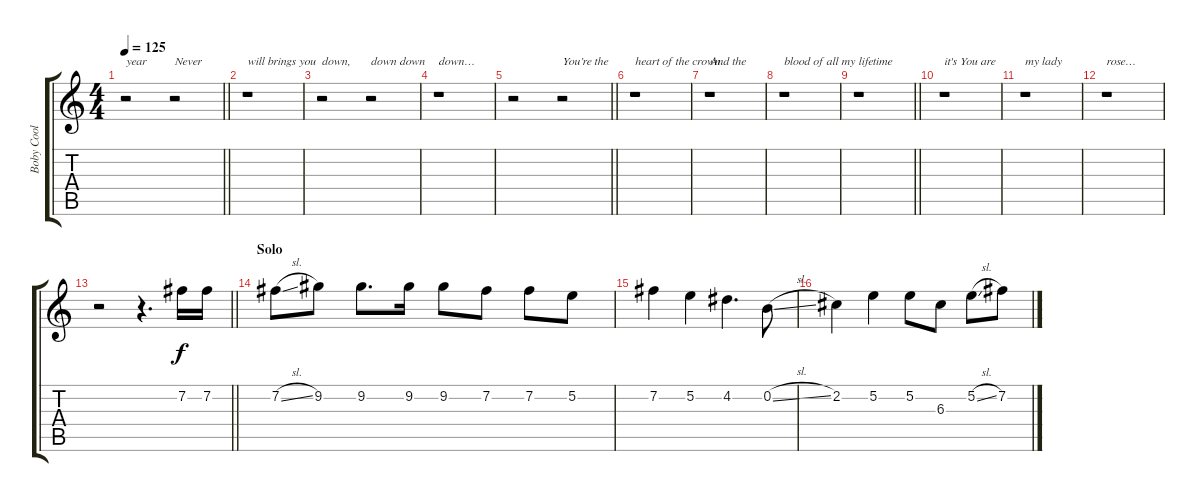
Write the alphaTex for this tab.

\track ("Boby Cool" "Boby Cool") {instrument acousticguitarsteel}
\staff {score tabs}
\tuning (E4 B3 G3 D3 A2 E2) {hide}
\ts (4 4)
\tempo 125
\clef g2
\barLineRight lightlight
\ks c
r.2{txt "year" dy f} r.2{txt "Never"} |
r.1{txt "will brings you"} |
r.2{txt "down, "} r.2{txt "down down"} |
r.1{txt "down…"} |
\barLineRight lightlight
r.2 r.2{txt "You’re the"} |
r.1{txt "heart of the crown"} |
r.1{txt "And the"} |
r.1{txt "blood of all my"} |
\barLineRight lightlight
r.1{txt "lifetime"} |
r.1{txt "it's You are"} |
r.1{txt "my lady"} |
r.1{txt "rose…"} |
\barLineRight lightlight
r.2{instrument electricguitarclean} r.4{d} 7.2.16 7.2.16 |
\section ("" "Solo")
7.2{sl}.8 9.2.8 9.2.8{d} 9.2.16 9.2.8 7.2.8 7.2.8 5.2.8 |
7.2.4 5.2.4 4.2.4{d} 0.2{sl}.8 |
2.2.4 5.2.4 5.2.8 6.3.8 5.2{sl}.8 7.2.8
